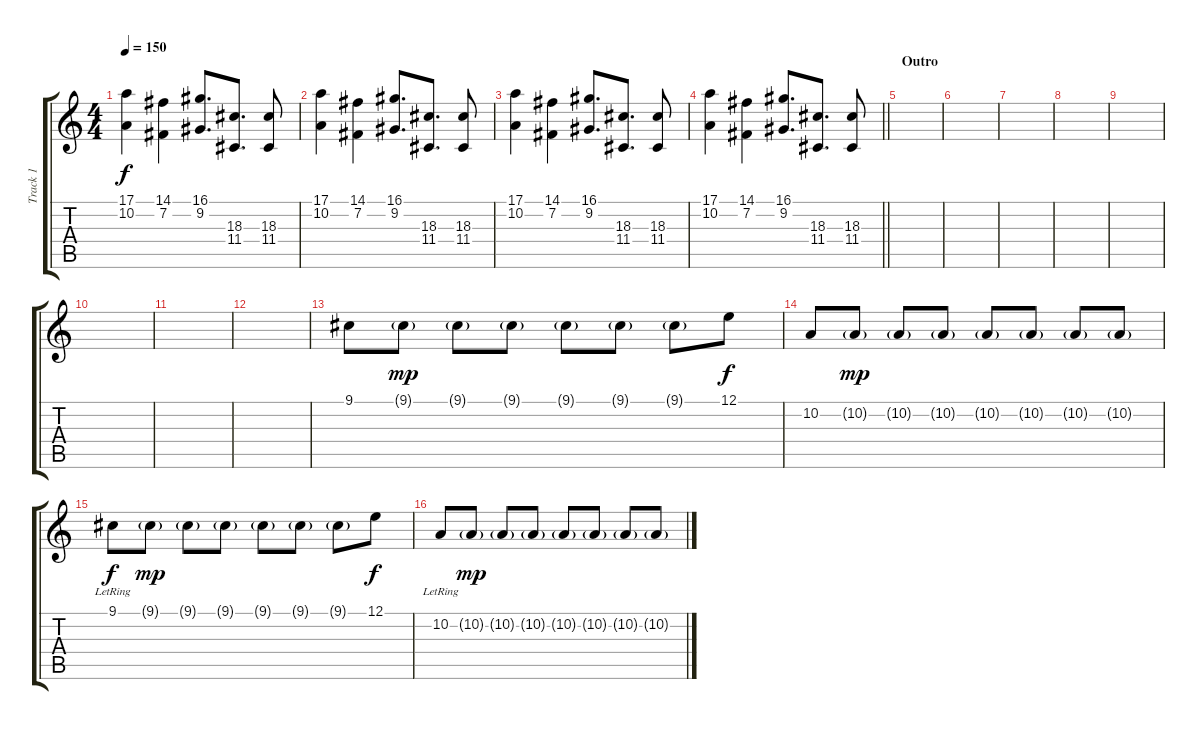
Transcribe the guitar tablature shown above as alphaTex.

\track ("Track 1" "Track 1") {instrument lead2sawtooth}
\staff {score tabs}
\tuning (E4 B3 G3 D3 A2 E2) {hide}
\ts (4 4)
\tempo 150
\clef g2
\ks c
(17.1 10.2).4{dy f} (14.1 7.2).4 (16.1 9.2).8{d} (18.3 11.4).8{d} (18.3 11.4).8 |
(17.1 10.2).4 (14.1 7.2).4 (16.1 9.2).8{d} (18.3 11.4).8{d} (18.3 11.4).8 |
(17.1 10.2).4 (14.1 7.2).4 (16.1 9.2).8{d} (18.3 11.4).8{d} (18.3 11.4).8 |
\barLineRight lightlight
(17.1 10.2).4 (14.1 7.2).4 (16.1 9.2).8{d} (18.3 11.4).8{d} (18.3 11.4).8 |
\section ("" "Outro")
|
|
|
|
|
|
|
|
9.1.8 9.1{g}.8{dy mp} 9.1{g}.8 9.1{g}.8 9.1{g}.8 9.1{g}.8 9.1{g}.8 12.1.8{dy f} |
10.2.8 10.2{g}.8{dy mp} 10.2{g}.8 10.2{g}.8 10.2{g}.8 10.2{g}.8 10.2{g}.8 10.2{g}.8 |
9.1{lr}.8{dy f} 9.1{g}.8{dy mp} 9.1{g}.8 9.1{g}.8 9.1{g}.8 9.1{g}.8 9.1{g}.8 12.1.8{dy f} |
10.2{lr}.8 10.2{g}.8{dy mp} 10.2{g}.8 10.2{g}.8 10.2{g}.8 10.2{g}.8 10.2{g}.8 10.2{g}.8
